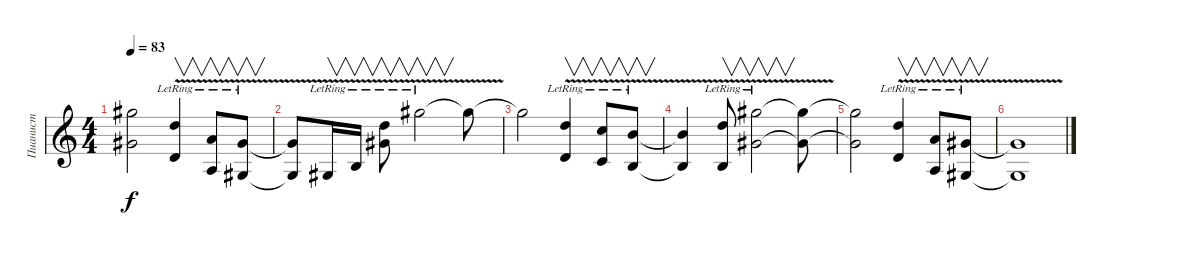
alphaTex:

\track ("Пианист" "Пианист") {instrument electricpiano1}
\staff {score}
\tuning (E5 B4 G4 D4 A3 E3) {hide}
\ts (4 4)
\tempo 83
\clef g2
\ks c
(4.1{t} 1.3{t}).2{dy f} (3.2{v lr} 0.4{v lr}).4{v} (2.3{v lr} 0.5{v lr}).8{v} (1.3{v lr} 4.6{v lr}).8{v} |
(1.3{t} 4.6{t}).8 4.6{v lr}.16{v} 2.5{v lr}.16{v} (3.2{v lr} 1.3{v lr}).8{v} 4.1{v lr}.2{v} 4.1{t}.8 |
4.1{t}.2 (3.2{v lr} 0.4{v lr}).4{v} (1.2{v lr} 3.5{v lr}).8{v} (0.2{v lr} 2.5{v lr}).8{v} |
(0.2{t} 2.5{t}).4 (3.2{v lr} 2.5{v lr}).8{v} (4.1{v lr} 1.3{v lr}).2{v} (4.1{t} 1.3{t}).8 |
(4.1{t} 1.3{t}).2 (3.2{v lr} 0.4{v lr}).4{v} (2.3{v lr} 0.5{v lr}).8{v} (1.3{v lr} 4.6{v lr}).8{v} |
(1.3{t} 4.6{t}).1
